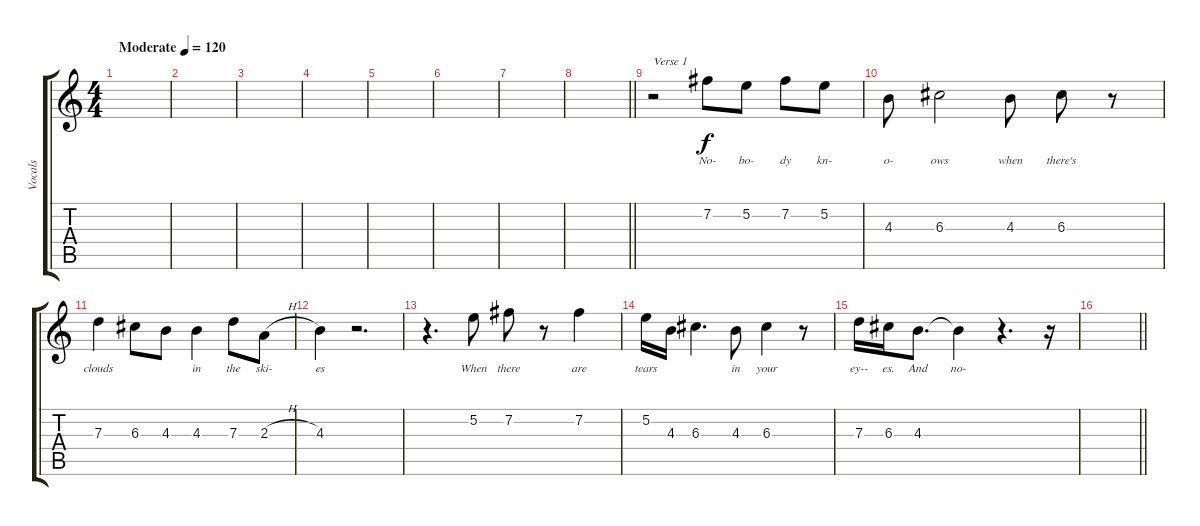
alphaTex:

\track ("Vocals" "Vocals") {instrument electricguitarjazz}
\staff {score tabs}
\tuning (E4 B3 G3 D3 A2 E2) {hide}
\ts (4 4)
\tempo (120 "Moderate")
\clef g2
\ks c
|
|
|
|
|
|
|
\barLineRight lightlight
|
r.2{txt "Verse 1"} 7.2.8{lyrics (0 "No-") lyrics (1 "") lyrics (2 "") lyrics (3 "") lyrics (4 "")} 5.2.8{lyrics (0 "bo-") lyrics (1 "") lyrics (2 "") lyrics (3 "") lyrics (4 "")} 7.2.8{lyrics (0 "dy") lyrics (1 "") lyrics (2 "") lyrics (3 "") lyrics (4 "")} 5.2.8{lyrics (0 "kn-") lyrics (1 "") lyrics (2 "") lyrics (3 "") lyrics (4 "")} |
4.3.8{lyrics (0 "o-") lyrics (1 "") lyrics (2 "") lyrics (3 "") lyrics (4 "")} 6.3.2{lyrics (0 "ows") lyrics (1 "") lyrics (2 "") lyrics (3 "") lyrics (4 "")} 4.3.8{lyrics (0 "when") lyrics (1 "") lyrics (2 "") lyrics (3 "") lyrics (4 "")} 6.3.8{lyrics (0 "there's") lyrics (1 "") lyrics (2 "") lyrics (3 "") lyrics (4 "")} r.8 |
7.3.4{lyrics (0 "clouds") lyrics (1 "") lyrics (2 "") lyrics (3 "") lyrics (4 "")} 6.3.8{lyrics (0 "") lyrics (1 "") lyrics (2 "") lyrics (3 "") lyrics (4 "")} 4.3.8{lyrics (0 "") lyrics (1 "") lyrics (2 "") lyrics (3 "") lyrics (4 "")} 4.3.4{lyrics (0 "in") lyrics (1 "") lyrics (2 "") lyrics (3 "") lyrics (4 "")} 7.3.8{lyrics (0 "the") lyrics (1 "") lyrics (2 "") lyrics (3 "") lyrics (4 "")} 2.3{h}.8{lyrics (0 "ski-") lyrics (1 "") lyrics (2 "") lyrics (3 "") lyrics (4 "")} |
4.3.4{lyrics (0 "es") lyrics (1 "") lyrics (2 "") lyrics (3 "") lyrics (4 "")} r.2{d} |
r.4{d} 5.2.8{lyrics (0 "When") lyrics (1 "") lyrics (2 "") lyrics (3 "") lyrics (4 "")} 7.2.8{lyrics (0 "there") lyrics (1 "") lyrics (2 "") lyrics (3 "") lyrics (4 "")} r.8 7.2.4{lyrics (0 "are") lyrics (1 "") lyrics (2 "") lyrics (3 "") lyrics (4 "")} |
5.2.16{lyrics (0 "tears") lyrics (1 "") lyrics (2 "") lyrics (3 "") lyrics (4 "")} 4.3.16{lyrics (0 "") lyrics (1 "") lyrics (2 "") lyrics (3 "") lyrics (4 "")} 6.3.4{d lyrics (0 "") lyrics (1 "") lyrics (2 "") lyrics (3 "") lyrics (4 "")} 4.3.8{lyrics (0 "in") lyrics (1 "") lyrics (2 "") lyrics (3 "") lyrics (4 "")} 6.3.4{lyrics (0 "your") lyrics (1 "") lyrics (2 "") lyrics (3 "") lyrics (4 "")} r.8 |
7.3.16{lyrics (0 "ey--") lyrics (1 "") lyrics (2 "") lyrics (3 "") lyrics (4 "")} 6.3.16{lyrics (0 "es.") lyrics (1 "") lyrics (2 "") lyrics (3 "") lyrics (4 "")} 4.3.8{d lyrics (0 "And") lyrics (1 "") lyrics (2 "") lyrics (3 "") lyrics (4 "")} 4.3{t}.4{lyrics (0 "no-") lyrics (1 "") lyrics (2 "") lyrics (3 "") lyrics (4 "")} r.4{d} r.16 |
\barLineRight lightlight
